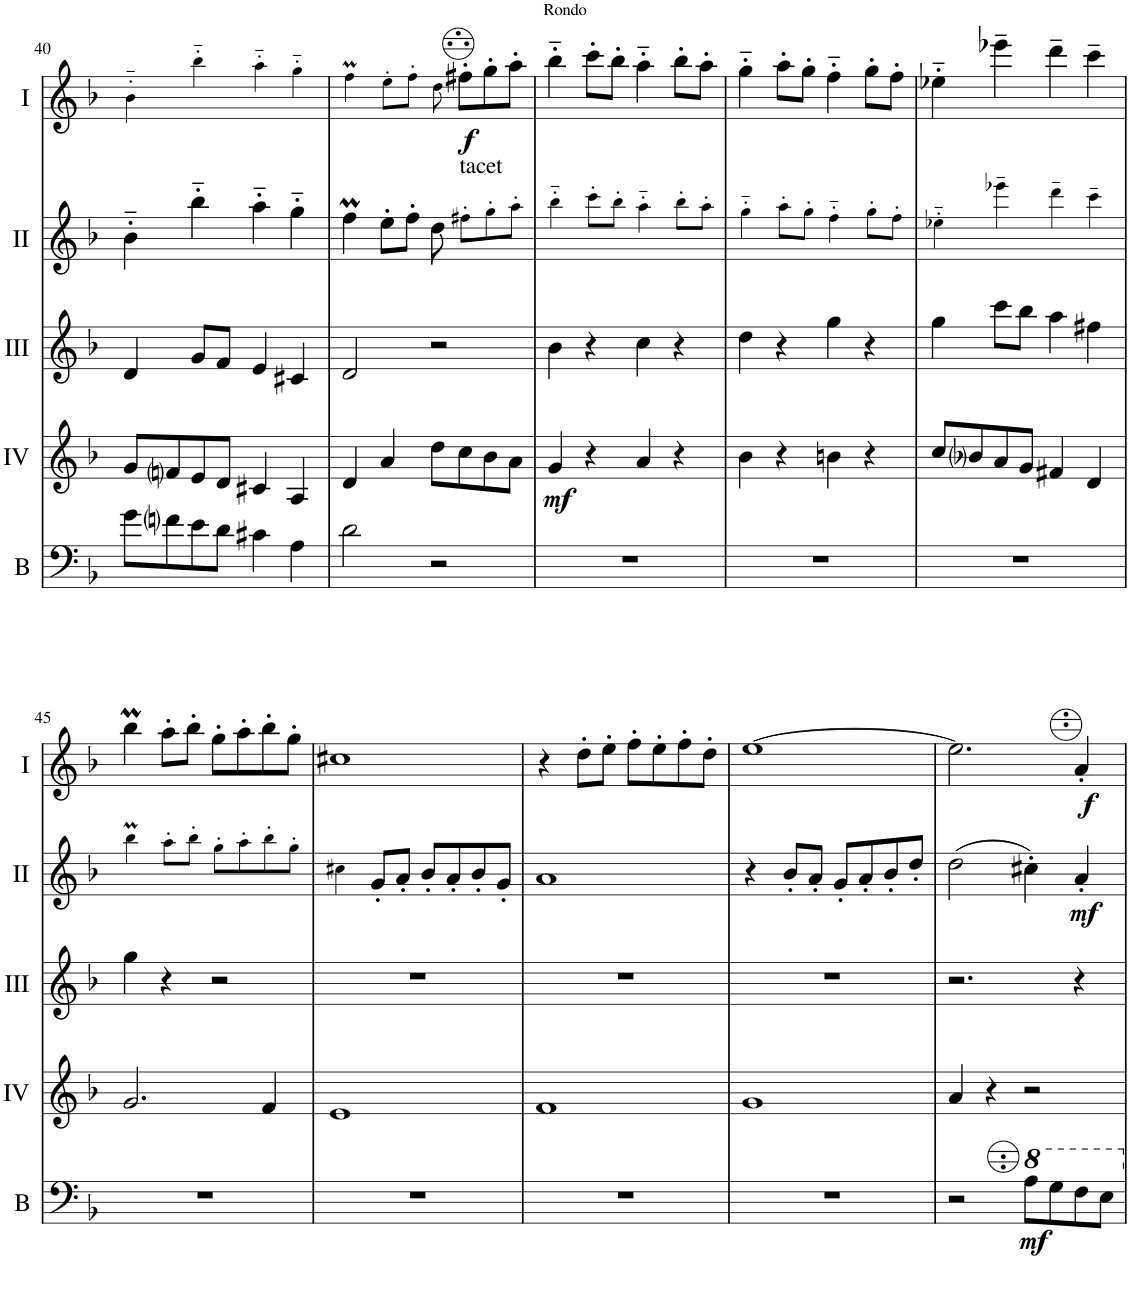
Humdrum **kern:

**kern	**dynam	**kern	**dynam	**kern	**kern	**dynam	**kern	**dynam
*part5	*part5	*part4	*part4	*part3	*part2	*part2	*part1	*part1
*staff5	*staff5	*staff4	*staff4	*staff3	*staff2	*staff2	*staff1	*staff1
*I"Bass	*	*I"Acc. 4	*	*I"Acc. 3	*I"Acc. 2	*	*I"Acc. 1	*
*I'B	*	*	*	*	*	*	*	*
!!LO:PB:g=z
*clefF4	*	*clefG2	*	*clefG2	*clefG2	*	*clefG2	*
*Trd7c12	*	*Trd7c12	*	*	*	*	*	*
*k[b-]	*	*k[b-]	*	*k[b-]	*k[b-]	*	*k[b-]	*
*M2/2	*	*M2/2	*	*M2/2	*M2/2	*	*M2/2	*
*met(c|)	*	*met(c|)	*	*met(c|)	*met(c|)	*	*met(c|)	*
=40	=40	=40	=40	=40	=40	=40	=40	=40
8g\L	.	8g/L	.	4D/	4b-'~\	.	4b-'~\	.
8fni\	.	8fni/	.	.	.	.	.	.
8e\	.	8e/	.	8G/L	4bb-'~\	.	4bb-'~\	.
8d\J	.	8d/J	.	8F/J	.	.	.	.
4c#X\	.	4c#X/	.	4E/	4aa'~\	.	4aa'~\	.
4A\	.	4A/	.	4C#X/	4gg'~\	.	4gg'~\	.
=41	=41	=41	=41	=41	=41	=41	=41	=41
2d\	.	4d/	.	2D/	4ffM\	.	4ffM\	.
.	.	4a/	.	.	8ee'\L	.	8ee'\L	.
.	.	.	.	.	8ff'\J	.	8ff'\J	.
2r	.	8dd\L	.	2r	8dd\	.	8dd\	.
!	!	!	!	!	!LO:TX:a:t=tacet	!	!	!
!	!	!	!	!	!	!	!	!LO:DY:b
.	.	8cc\	.	.	8ff#X'\L	.	8ff#X'\L	f
.	.	8b-\	.	.	8gg'\	.	8gg'\	.
.	.	8a\J	.	.	8aa'\J	.	8aa'\J	.
=42	=42	=42	=42	=42	=42	=42	=42	=42
!	!	!	!LO:DY:b	!	!	!	!	!
1r	.	4g/	mf	4B-\	4bb-'~\	.	4bb-'~\	.
.	.	4r	.	4r	8ccc'\L	.	8ccc'\L	.
.	.	.	.	.	8bb-'\J	.	8bb-'\J	.
.	.	4a/	.	4c\	4aa'~\	.	4aa'~\	.
.	.	4r	.	4r	8bb-'\L	.	8bb-'\L	.
.	.	.	.	.	8aa'\J	.	8aa'\J	.
=43	=43	=43	=43	=43	=43	=43	=43	=43
1r	.	4b-\	.	4d\	4gg'~\	.	4gg'~\	.
.	.	4r	.	4r	8aa'\L	.	8aa'\L	.
.	.	.	.	.	8gg'\J	.	8gg'\J	.
.	.	4bn\	.	4g\	4ff'~\	.	4ff'~\	.
.	.	4r	.	4r	8gg'\L	.	8gg'\L	.
.	.	.	.	.	8ff'\J	.	8ff'\J	.
=44	=44	=44	=44	=44	=44	=44	=44	=44
1r	.	8cc/L	.	4g\	4ee-X'~\	.	4ee-X'~\	.
.	.	8b-i/	.	.	.	.	.	.
.	.	8a/	.	8cc\L	4eee-X~\	.	4eee-X~\	.
.	.	8g/J	.	8b-\J	.	.	.	.
.	.	4f#X/	.	4a\	4ddd~\	.	4ddd~\	.
.	.	4d/	.	4f#X\	4ccc~\	.	4ccc~\	.
!!LO:LB:g=z
=45	=45	=45	=45	=45	=45	=45	=45	=45
1r	.	2.g/	.	4g\	4bb-M\	.	4bb-M\	.
.	.	.	.	4r	8aa'\L	.	8aa'\L	.
.	.	.	.	.	8bb-'\J	.	8bb-'\J	.
.	.	.	.	2r	8gg'\L	.	8gg'\L	.
.	.	.	.	.	8aa'\	.	8aa'\	.
.	.	4f/	.	.	8bb-'\	.	8bb-'\	.
.	.	.	.	.	8gg'\J	.	8gg'\J	.
=46	=46	=46	=46	=46	=46	=46	=46	=46
1r	.	1e	.	1r	4cc#X\	.	1cc#X	.
.	.	.	.	.	8g'/L	.	.	.
.	.	.	.	.	8a'/J	.	.	.
.	.	.	.	.	8b-'/L	.	.	.
.	.	.	.	.	8a'/	.	.	.
.	.	.	.	.	8b-'/	.	.	.
.	.	.	.	.	8g'/J	.	.	.
=47	=47	=47	=47	=47	=47	=47	=47	=47
1r	.	1f	.	1r	1a	.	4r	.
.	.	.	.	.	.	.	8dd'\L	.
.	.	.	.	.	.	.	8ee'\J	.
.	.	.	.	.	.	.	8ff'\L	.
.	.	.	.	.	.	.	8ee'\	.
.	.	.	.	.	.	.	8ff'\	.
.	.	.	.	.	.	.	8dd'\J	.
=48	=48	=48	=48	=48	=48	=48	=48	=48
1r	.	1g	.	1r	4r	.	[1ee	.
.	.	.	.	.	8b-'/L	.	.	.
.	.	.	.	.	8a'/J	.	.	.
.	.	.	.	.	8g'/L	.	.	.
.	.	.	.	.	8a'/	.	.	.
.	.	.	.	.	8b-'/	.	.	.
.	.	.	.	.	8dd'/J	.	.	.
=49	=49	=49	=49	=49	=49	=49	=49	=49
2r	.	4a/	.	2.r	(2dd\	.	2.ee\]	.
.	.	4r	.	.	.	.	.	.
*8va	*	*	*	*	*	*	*	*
!	!LO:DY:b	!	!	!	!	!	!	!
8a\L	mf	2r	.	.	4cc#X'\)	.	.	.
8g\	.	.	.	.	.	.	.	.
!	!	!	!	!	!	!LO:DY:b	!	!LO:DY:b
8f\	.	.	.	4r	4a'/	mf	4a'/	f
8e\J	.	.	.	.	.	.	.	.
*X8va	*	*	*	*	*	*	*	*
=	=	=	=	=	=	=	=	=
*-	*-	*-	*-	*-	*-	*-	*-	*-
